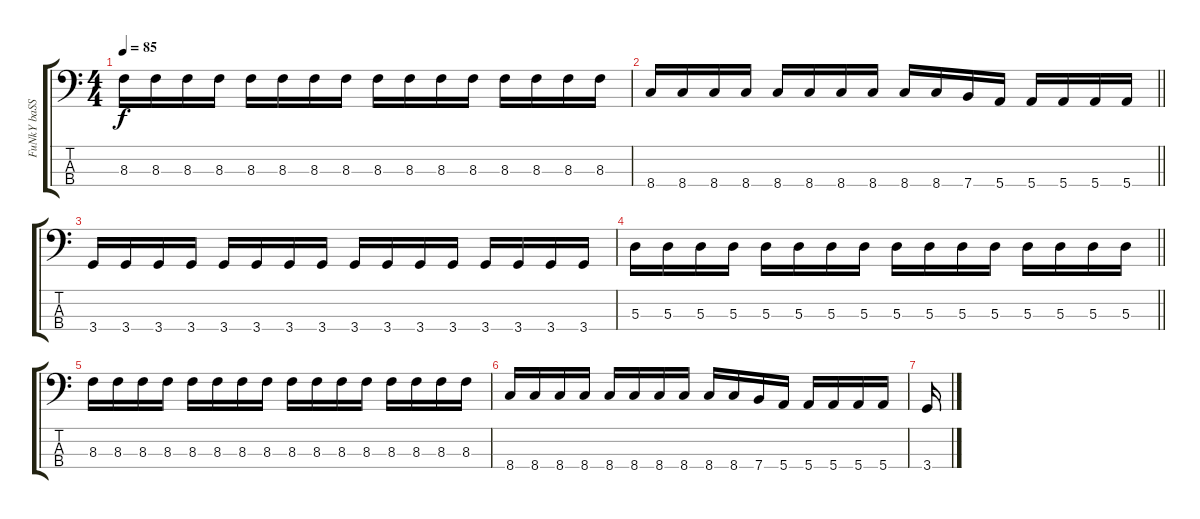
\track ("FuNkY baSS:)" "FuNkY baSS") {instrument electricbassfinger}
\staff {score tabs}
\tuning (G2 D2 A1 E1) {hide}
\ts (4 4)
\tempo 85
\clef f4
\ks c
8.3.16{dy f} 8.3.16 8.3.16 8.3.16 8.3.16 8.3.16 8.3.16 8.3.16 8.3.16 8.3.16 8.3.16 8.3.16 8.3.16 8.3.16 8.3.16 8.3.16 |
\barLineRight lightlight
8.4.16 8.4.16 8.4.16 8.4.16 8.4.16 8.4.16 8.4.16 8.4.16 8.4.16 8.4.16 7.4.16 5.4.16 5.4.16 5.4.16 5.4.16 5.4.16 |
3.4.16 3.4.16 3.4.16 3.4.16 3.4.16 3.4.16 3.4.16 3.4.16 3.4.16 3.4.16 3.4.16 3.4.16 3.4.16 3.4.16 3.4.16 3.4.16 |
\barLineRight lightlight
5.3.16 5.3.16 5.3.16 5.3.16 5.3.16 5.3.16 5.3.16 5.3.16 5.3.16 5.3.16 5.3.16 5.3.16 5.3.16 5.3.16 5.3.16 5.3.16 |
8.3.16 8.3.16 8.3.16 8.3.16 8.3.16 8.3.16 8.3.16 8.3.16 8.3.16 8.3.16 8.3.16 8.3.16 8.3.16 8.3.16 8.3.16 8.3.16 |
8.4.16 8.4.16 8.4.16 8.4.16 8.4.16 8.4.16 8.4.16 8.4.16 8.4.16 8.4.16 7.4.16 5.4.16 5.4.16 5.4.16 5.4.16 5.4.16 |
3.4.16
